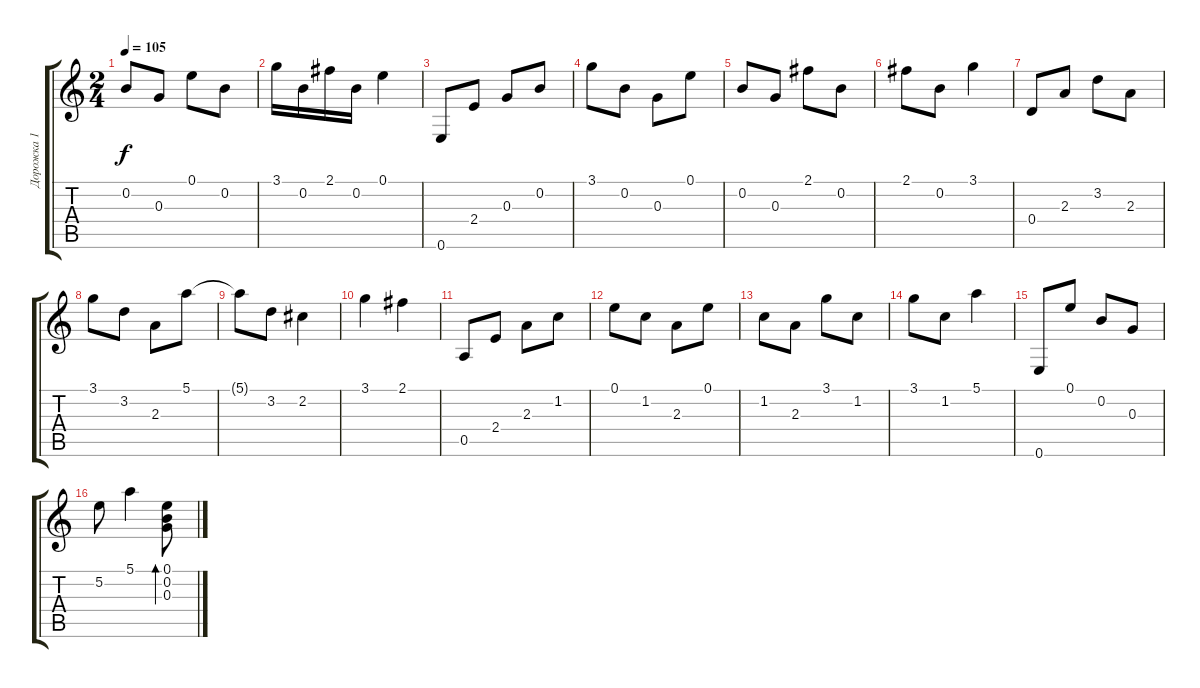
\track ("Дорожка 1" "Дорожка 1") {instrument distortionguitar}
\staff {score tabs}
\tuning (E4 B3 G3 D3 A2 E2) {hide}
\ts (2 4)
\tempo 105
\clef g2
\ks c
0.2.8{dy f} 0.3.8 0.1.8 0.2.8 |
3.1.16 0.2.16 2.1.16 0.2.16 0.1.4 |
0.6.8 2.4.8 0.3.8 0.2.8 |
3.1.8 0.2.8 0.3.8 0.1.8 |
0.2.8 0.3.8 2.1.8 0.2.8 |
2.1.8 0.2.8 3.1.4 |
0.4.8 2.3.8 3.2.8 2.3.8 |
3.1.8 3.2.8 2.3.8 5.1.8 |
5.1{t}.8 3.2.8 2.2.4 |
3.1.4 2.1.4 |
0.5.8 2.4.8 2.3.8 1.2.8 |
0.1.8 1.2.8 2.3.8 0.1.8 |
1.2.8 2.3.8 3.1.8 1.2.8 |
3.1.8 1.2.8 5.1.4 |
0.6.8 0.1.8 0.2.8 0.3.8 |
5.2.8 5.1.4 (0.1 0.2 0.3).8{bd 480}
